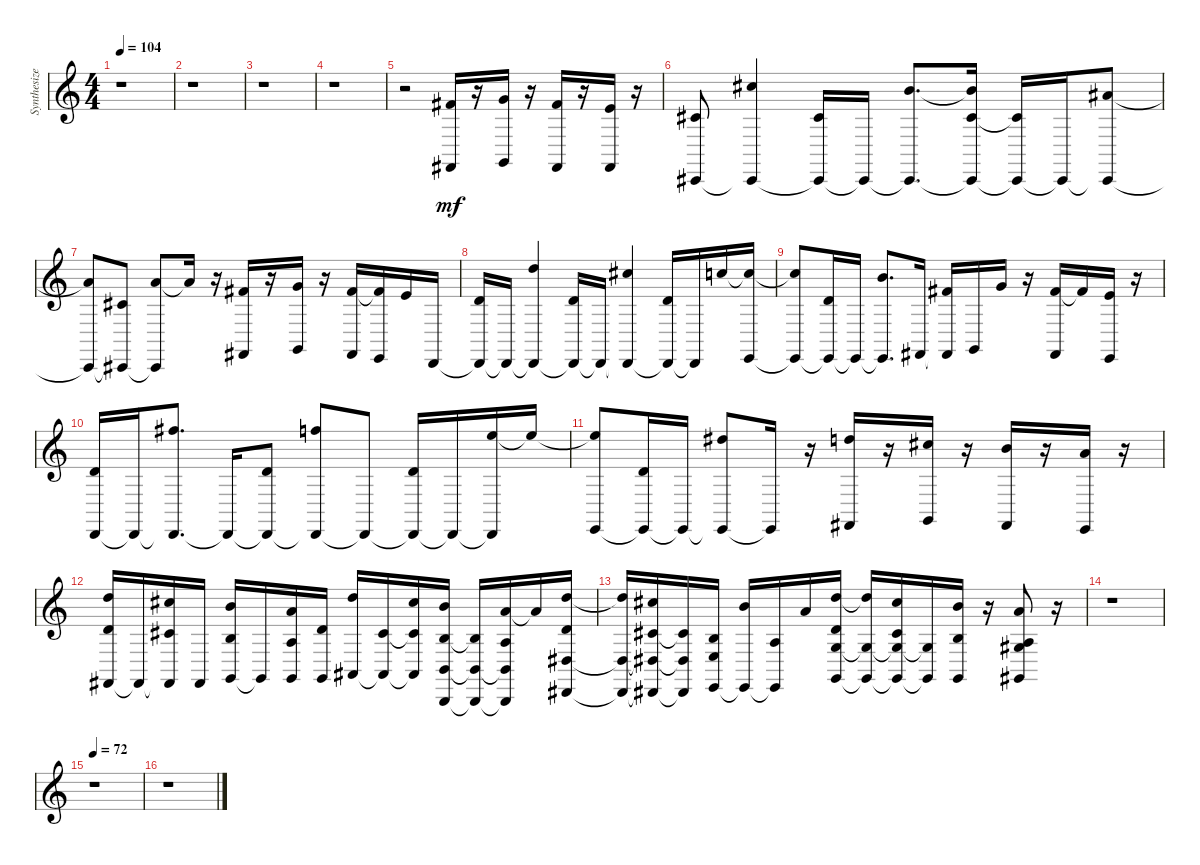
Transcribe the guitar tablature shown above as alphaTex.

\track ("Synthesizer" "Synthesize") {instrument lead7fifths}
\staff {score}
\tuning (E4 B3 G3 D3 A2 E2 B1) {hide}
\ts (4 4)
\tempo 104
\clef g2
\ks c
r.1{dy mf} |
r.1 |
r.1 |
r.1 |
r.2 (2.1 2.6).16 r.16 (3.1 3.6).16 r.16 (2.1 2.6).16 r.16 (0.1 2.6).16 r.16 |
(2.2 2.7).8 (9.1 2.7{t}).4 (2.2 2.7{t}).16 2.7{t}.16 (7.1 2.7{t}).8{d} (7.1{t} 2.2 2.7{t}).16 (2.2{t} 2.7{t}).16 2.7{t}.16 (6.1 2.7{t}).8 |
(6.1{t} 2.7{t}).8 (2.2 2.7{t}).8 (5.1 2.7{t}).8 5.1{t}.16 r.16 (2.1 2.6).16 r.16 (3.1 3.6).16 r.16 (2.1 2.6).16 (2.1{t} 0.6).16 0.1.16 3.7.16 |
(3.2 3.7{t}).16 3.7{t}.16 (10.1 3.7{t}).4 (3.2 3.7{t}).16 3.7{t}.16 (9.1 3.7{t}).4 (3.2 3.7{t}).16 3.7{t}.16 8.1.16 (8.1{t} 0.6).16 |
(8.1{t} 0.6{t}).8 (3.2 0.6{t}).16 0.6{t}.16 (7.1 0.6{t}).8{d} 2.6.16 (2.1 2.6{t}).16 3.6.16 3.1.16 r.16 (2.1 2.6).16 2.1{t}.16 (0.1 0.6).16 r.16 |
(3.2 3.7).16 3.7{t}.16 (14.1 3.7{t}).8{d} 3.7{t}.16 (3.2 3.7{t}).8 (13.1 3.7{t}).8 3.7{t}.8 (3.2 3.7{t}).16 3.7{t}.16 (12.1 3.7{t}).16 12.1{t}.16 |
(12.1{t} 0.6).8 (3.2 0.6{t}).16 0.6{t}.16 (11.1 0.6{t}).8 0.6{t}.16 r.16 (10.1 2.6).16 r.16 (9.1 3.6).16 r.16 (7.1 2.6).16 r.16 (5.1 0.6).16 r.16 |
(10.1 3.2 2.6).16 2.6{t}.16 (9.1 2.2 2.6{t}).16 2.6.16 (7.1 0.2 3.6).16 3.6{t}.16 (5.1 2.3 3.6).16 (3.2 3.6).16 (10.1 1.5).16 (2.2 1.5{t}).16 (9.1 2.2{t} 1.5{t}).16 (7.1 0.2 2.5 0.7).16 (0.2{t} 2.5{t} 0.7{t}).16 (5.1 2.3 2.5{t} 0.7{t}).16 5.1{t}.16 (10.1 3.2 1.4 4.7).16 |
(10.1{t} 1.4{t} 4.7{t}).16 (9.1 2.2 1.4{t} 4.7{t}).16 (2.2{t} 1.4{t} 4.7{t}).16 (0.2 2.4 0.6).16 (7.1 0.6{t}).16 (2.3 0.6{t}).16 5.1.16 (10.1 3.2 0.3 3.6).16 (10.1{t} 0.3{t} 3.6{t}).16 (9.1 2.2 0.3{t} 3.6{t}).16 (0.3{t} 3.6{t}).16 (7.1 0.2 3.6).16 r.16 (5.1 1.3 7.4 4.6).8 r.16 |
r.1 |
\tempo 72
r.1 |
r.1
